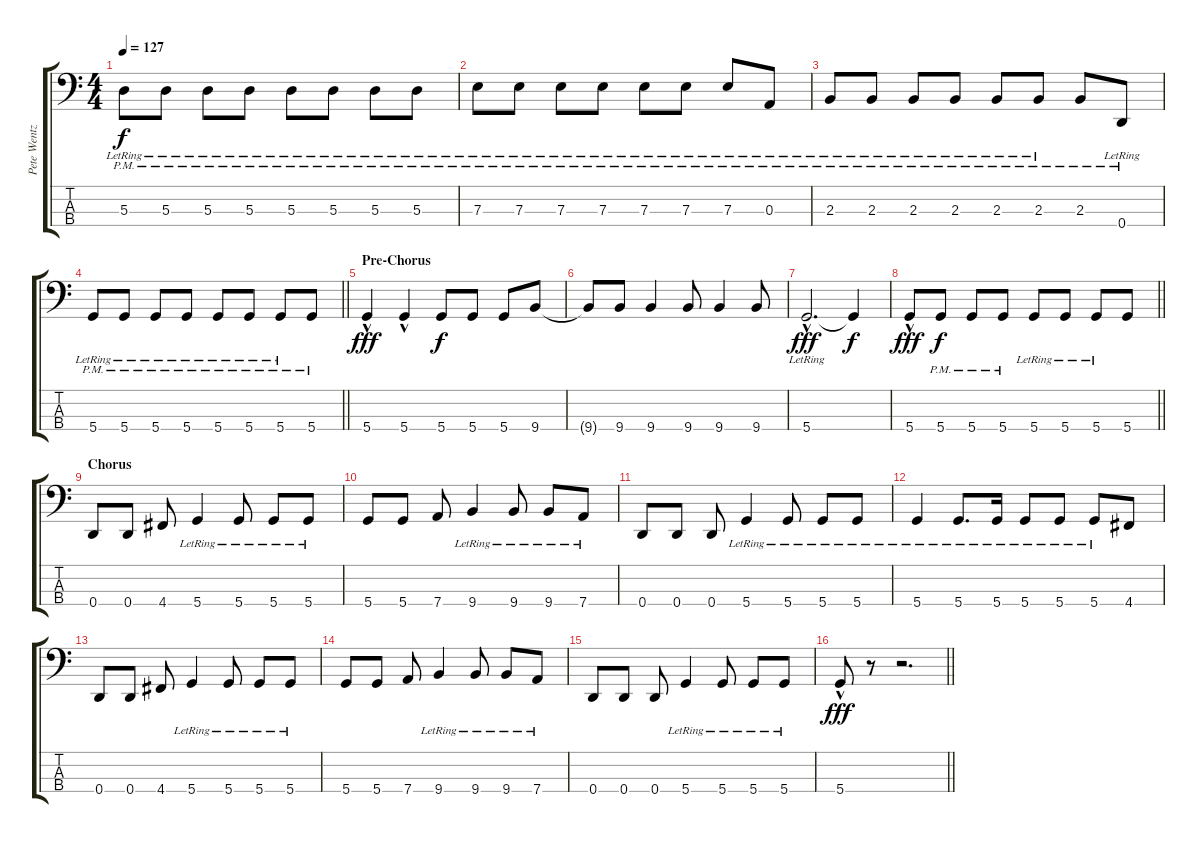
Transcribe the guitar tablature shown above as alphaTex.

\track ("Pete Wentz (Bass)" "Pete Wentz") {instrument electricbassfinger}
\staff {score tabs}
\tuning (G2 D2 A1 D1) {hide}
\ts (4 4)
\tempo 127
\clef f4
\ks c
5.3{pm lr}.8{dy f} 5.3{pm lr}.8 5.3{pm lr}.8 5.3{pm lr}.8 5.3{pm lr}.8 5.3{pm lr}.8 5.3{pm lr}.8 5.3{pm lr}.8 |
7.3{pm lr}.8 7.3{pm lr}.8 7.3{pm lr}.8 7.3{pm lr}.8 7.3{pm lr}.8 7.3{pm lr}.8 7.3{pm lr}.8 0.3{pm lr}.8 |
2.3{pm lr}.8 2.3{pm lr}.8 2.3{pm lr}.8 2.3{pm lr}.8 2.3{pm lr}.8 2.3{pm lr}.8 2.3{pm}.8 0.4{pm lr}.8 |
\barLineRight lightlight
5.4{pm lr}.8 5.4{pm lr}.8 5.4{pm lr}.8 5.4{pm lr}.8 5.4{pm lr}.8 5.4{pm lr}.8 5.4{pm lr}.8 5.4{pm}.8 |
\section ("" "Pre-Chorus")
5.4{hac}.4{dy fff} 5.4{hac}.4 5.4.8{dy f} 5.4.8 5.4.8 9.4.8 |
9.4{t}.8 9.4.8 9.4.4 9.4.8 9.4.4 9.4.8 |
5.4{hac lr}.2{d dy fff} 5.4{t}.4{dy f} |
\barLineRight lightlight
5.4{hac}.8{dy fff} 5.4{pm}.8{dy f} 5.4{pm}.8 5.4{pm}.8 5.4{lr}.8 5.4{lr}.8 5.4{lr}.8 5.4.8 |
\section ("" "Chorus")
0.4.8 0.4.8 4.4.8 5.4{lr}.4 5.4{lr}.8 5.4{lr}.8 5.4{lr}.8 |
5.4.8 5.4.8 7.4.8 9.4{lr}.4 9.4{lr}.8 9.4{lr}.8 7.4{lr}.8 |
0.4.8 0.4.8 0.4.8 5.4{lr}.4 5.4{lr}.8 5.4{lr}.8 5.4{lr}.8 |
5.4{lr}.4 5.4{lr}.8{d} 5.4{lr}.16 5.4{lr}.8 5.4{lr}.8 5.4{lr}.8 4.4.8 |
0.4.8 0.4.8 4.4.8 5.4{lr}.4 5.4{lr}.8 5.4{lr}.8 5.4{lr}.8 |
5.4.8 5.4.8 7.4.8 9.4{lr}.4 9.4{lr}.8 9.4{lr}.8 7.4{lr}.8 |
0.4.8 0.4.8 0.4.8 5.4{lr}.4 5.4{lr}.8 5.4{lr}.8 5.4{lr}.8 |
\barLineRight lightlight
5.4{hac}.8{dy fff} r.8 r.2{d}
